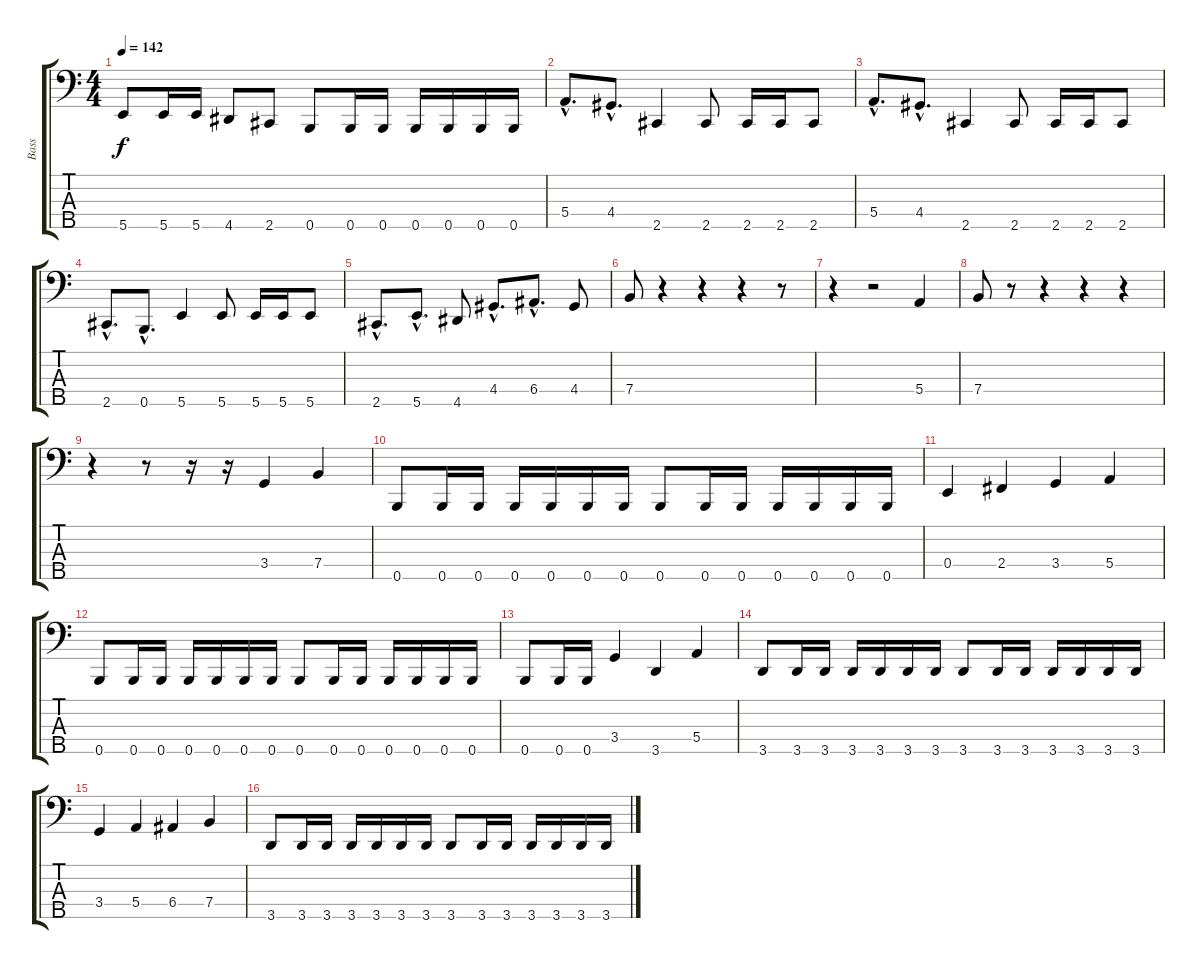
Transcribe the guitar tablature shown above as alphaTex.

\track ("Bass" "Bass") {instrument electricbasspick}
\staff {score tabs}
\tuning (G2 D2 A1 E1 B0) {hide}
\ts (4 4)
\tempo 142
\clef f4
\ks c
5.5.8{dy f} 5.5.16 5.5.16 4.5.8 2.5.8 0.5.8 0.5.16 0.5.16 0.5.16 0.5.16 0.5.16 0.5.16 |
5.4{hac}.8{d} 4.4{hac}.8{d} 2.5.4 2.5.8 2.5.16 2.5.16 2.5.8 |
5.4{hac}.8{d} 4.4{hac}.8{d} 2.5.4 2.5.8 2.5.16 2.5.16 2.5.8 |
2.5{hac}.8{d} 0.5{hac}.8{d} 5.5.4 5.5.8 5.5.16 5.5.16 5.5.8 |
2.5{hac}.8{d} 5.5{hac}.8{d} 4.5.8 4.4{hac}.8{d} 6.4{hac}.8{d} 4.4.8 |
7.4.8 r.4 r.4 r.4 r.8 |
r.4 r.2 5.4.4 |
7.4.8 r.8 r.4 r.4 r.4 |
r.4 r.8 r.16 r.16 3.4.4 7.4.4 |
0.5.8 0.5.16 0.5.16 0.5.16 0.5.16 0.5.16 0.5.16 0.5.8 0.5.16 0.5.16 0.5.16 0.5.16 0.5.16 0.5.16 |
0.4.4 2.4.4 3.4.4 5.4.4 |
0.5.8 0.5.16 0.5.16 0.5.16 0.5.16 0.5.16 0.5.16 0.5.8 0.5.16 0.5.16 0.5.16 0.5.16 0.5.16 0.5.16 |
0.5.8 0.5.16 0.5.16 3.4.4 3.5.4 5.4.4 |
3.5.8 3.5.16 3.5.16 3.5.16 3.5.16 3.5.16 3.5.16 3.5.8 3.5.16 3.5.16 3.5.16 3.5.16 3.5.16 3.5.16 |
3.4.4 5.4.4 6.4.4 7.4.4 |
3.5.8 3.5.16 3.5.16 3.5.16 3.5.16 3.5.16 3.5.16 3.5.8 3.5.16 3.5.16 3.5.16 3.5.16 3.5.16 3.5.16
